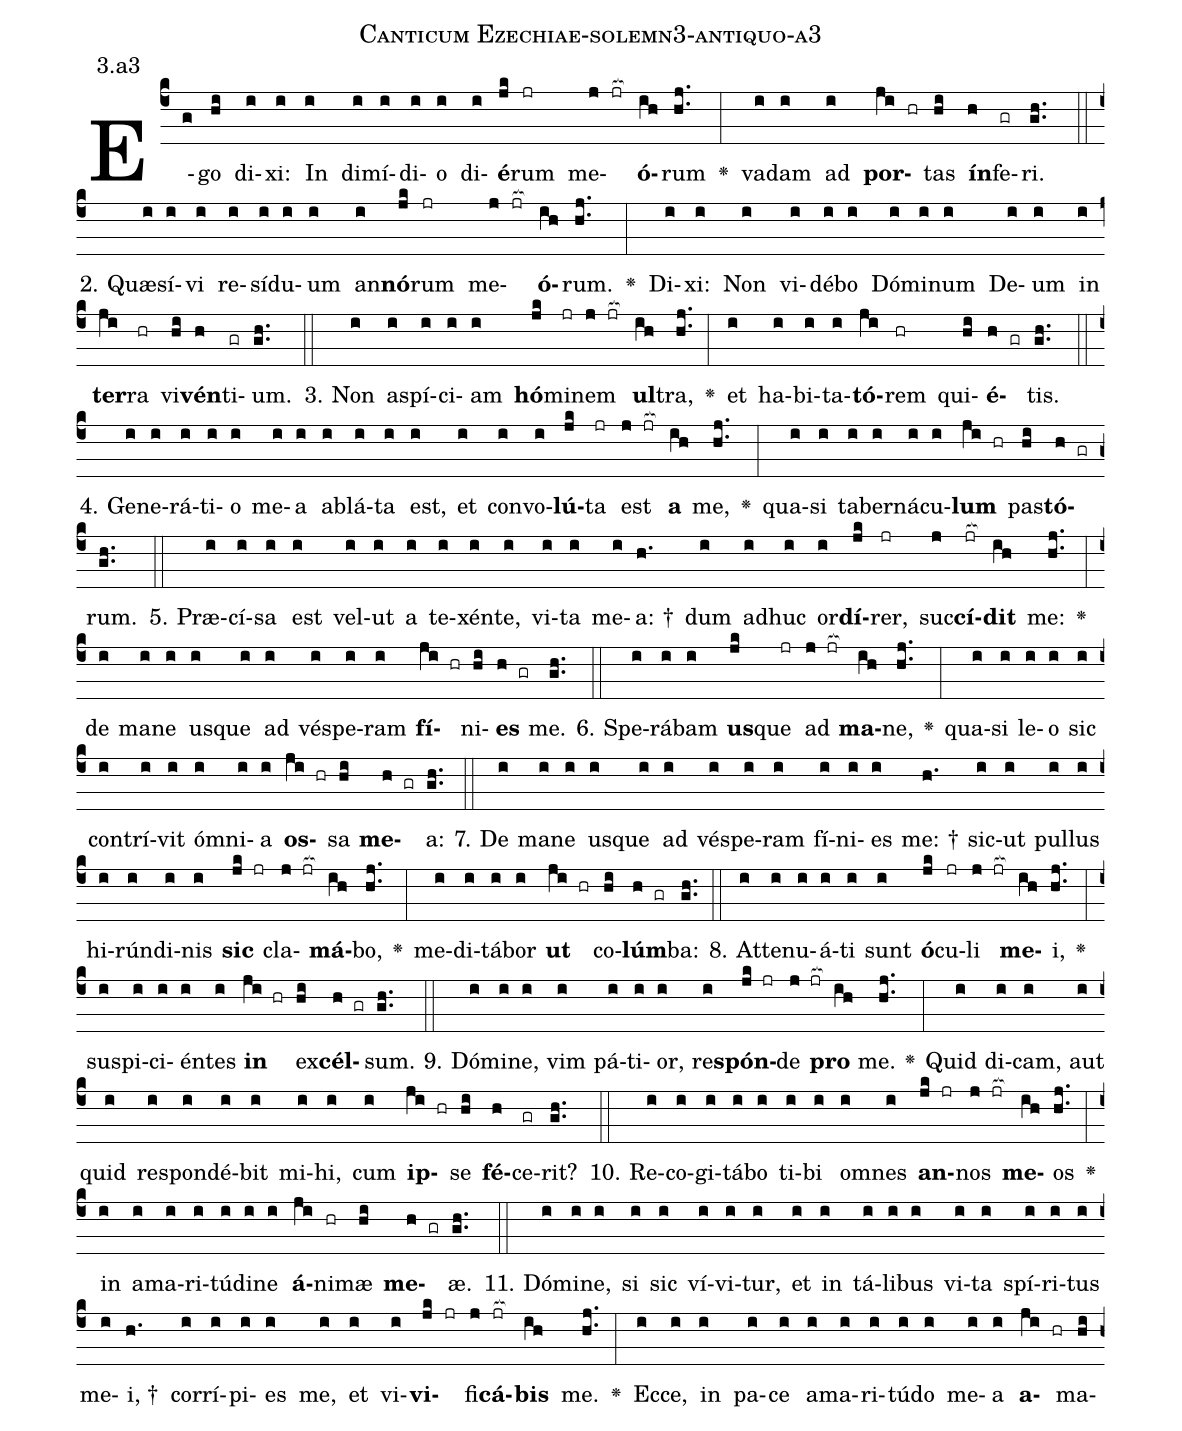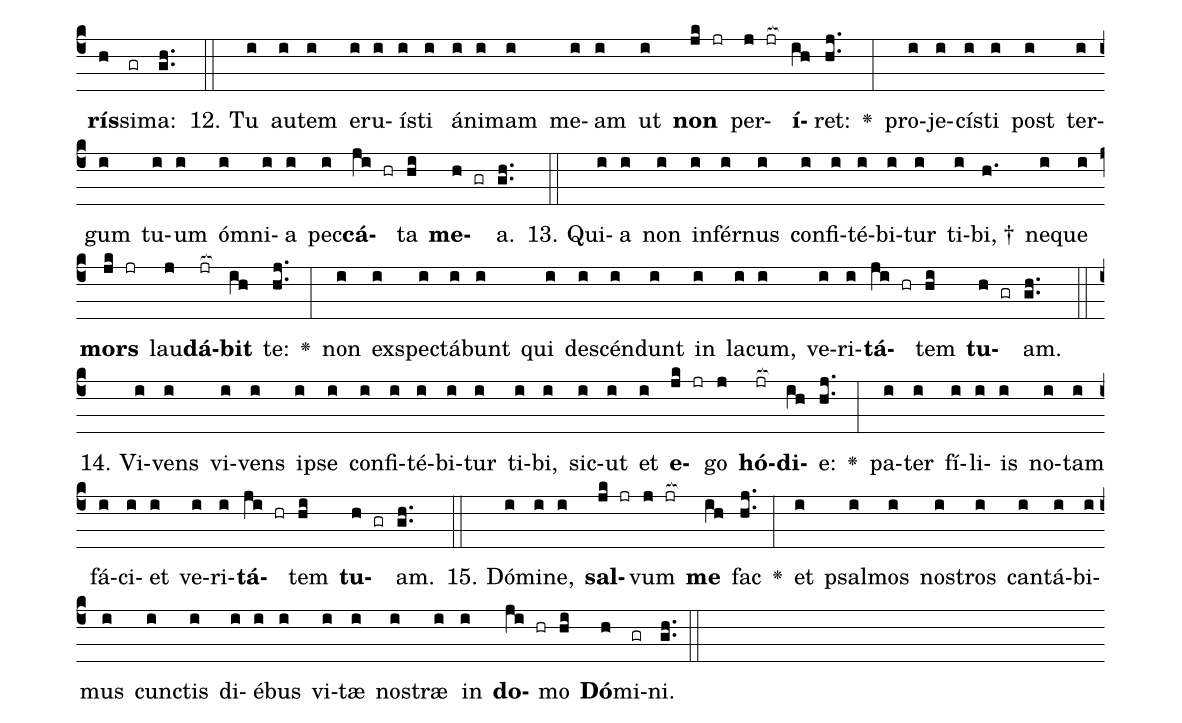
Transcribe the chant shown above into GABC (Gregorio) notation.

name: Canticum Ezechiae-solemn3-antiquo-a3;
annotation: 3.a3;
%%
(c4)E(g)go(hi) di(i)xi:(i) In(i) di(i)mí(i)di(i)o(i) di(i)<b>é</b>(jk)rum(jr) me(j jr[ocb:1{])<b>ó</b>(ih[ocb:0}])rum(hj..) <v>\greheightstar</v>(:) va(i)dam(i) ad(i) <b>por</b>(ji hr)tas(hi) <b>ín</b>(h)fe(gr)ri.(gh..) (::)
2. Quæ(i)sí(i)vi(i) re(i)sí(i)du(i)um(i) an(i)<b>nó</b>(jk)rum(jr) me(j jr[ocb:1{])<b>ó</b>(ih[ocb:0}])rum.(hj..) <v>\greheightstar</v>(:) Di(i)xi:(i) Non(i) vi(i)dé(i)bo(i) Dó(i)mi(i)num(i) De(i)um(i) in(i) <b>ter</b>(ji)ra(hr) vi(hi)<b>vén</b>(h)ti(gr)um.(gh..) (::)
3. Non(i) a(i)spí(i)ci(i)am(i) <b>hó</b>(jk)mi(jr)nem(j jr[ocb:1{]) <b>ul</b>(ih[ocb:0}])tra,(hj..) <v>\greheightstar</v>(:) et(i) ha(i)bi(i)ta(i)<b>tó</b>(ji)rem(hr) qui(hi)<b>é</b>(h gr)tis.(gh..) (::)
4. Ge(i)ne(i)rá(i)ti(i)o(i) me(i)a(i) ab(i)lá(i)ta(i) est,(i) et(i) con(i)vo(i)<b>lú</b>(jk)ta(jr) est(j jr[ocb:1{]) <b>a</b>(ih[ocb:0}]) me,(hj..) <v>\greheightstar</v>(:) qua(i)si(i) ta(i)ber(i)ná(i)cu(i)<b>lum</b>(ji hr) pas(hi)<b>tó</b>(h gr)rum.(gh..) (::)
5. Præ(i)cí(i)sa(i) est(i) vel(i)ut(i) a(i) te(i)xén(i)te,(i) vi(i)ta(i) me(i)a: †(h.) dum(i) ad(i)huc(i) or(i)<b>dí</b>(jk)rer,(jr) suc(j)<b>cí</b>(jr[ocb:1{])<b>dit</b>(ih[ocb:0}]) me:(hj..) <v>\greheightstar</v>(:) de(i) ma(i)ne(i) us(i)que(i) ad(i) vés(i)pe(i)ram(i) <b>fí</b>(ji hr)ni(hi)<b>es</b>(h gr) me.(gh..) (::)
6. Spe(i)rá(i)bam(i) <b>us</b>(jk)que(jr) ad(j jr[ocb:1{]) <b>ma</b>(ih[ocb:0}])ne,(hj..) <v>\greheightstar</v>(:) qua(i)si(i) le(i)o(i) sic(i) con(i)trí(i)vit(i) óm(i)ni(i)a(i) <b>os</b>(ji hr)sa(hi) <b>me</b>(h gr)a:(gh..) (::)
7. De(i) ma(i)ne(i) us(i)que(i) ad(i) vés(i)pe(i)ram(i) fí(i)ni(i)es(i) me: †(h.) sic(i)ut(i) pul(i)lus(i) hi(i)rún(i)di(i)nis(i) <b>sic</b>(jk jr) cla(j jr[ocb:1{])<b>má</b>(ih[ocb:0}])bo,(hj..) <v>\greheightstar</v>(:) me(i)di(i)tá(i)bor(i) <b>ut</b>(ji hr) co(hi)<b>lúm</b>(h gr)ba:(gh..) (::)
8. At(i)te(i)nu(i)á(i)ti(i) sunt(i) <b>ó</b>(jk)cu(jr)li(j jr[ocb:1{]) <b>me</b>(ih[ocb:0}])i,(hj..) <v>\greheightstar</v>(:) su(i)spi(i)ci(i)én(i)tes(i) <b>in</b>(ji hr) ex(hi)<b>cél</b>(h gr)sum.(gh..) (::)
9. Dó(i)mi(i)ne,(i) vim(i) pá(i)ti(i)or,(i) re(i)<b>spón</b>(jk jr)de(j jr[ocb:1{]) <b>pro</b>(ih[ocb:0}]) me.(hj..) <v>\greheightstar</v>(:) Quid(i) di(i)cam,(i) aut(i) quid(i) re(i)spon(i)dé(i)bit(i) mi(i)hi,(i) cum(i) <b>ip</b>(ji hr)se(hi) <b>fé</b>(h)ce(gr)rit?(gh..) (::)
10. Re(i)co(i)gi(i)tá(i)bo(i) ti(i)bi(i) om(i)nes(i) <b>an</b>(jk jr)nos(j jr[ocb:1{]) <b>me</b>(ih[ocb:0}])os(hj..) <v>\greheightstar</v>(:) in(i) a(i)ma(i)ri(i)tú(i)di(i)ne(i) <b>á</b>(ji)ni(hr)mæ(hi) <b>me</b>(h gr)æ.(gh..) (::)
11. Dó(i)mi(i)ne,(i) si(i) sic(i) ví(i)vi(i)tur,(i) et(i) in(i) tá(i)li(i)bus(i) vi(i)ta(i) spí(i)ri(i)tus(i) me(i)i, †(h.) cor(i)rí(i)pi(i)es(i) me,(i) et(i) vi(i)<b>vi</b>(jk jr)fi(j)<b>cá</b>(jr[ocb:1{])<b>bis</b>(ih[ocb:0}]) me.(hj..) <v>\greheightstar</v>(:) Ec(i)ce,(i) in(i) pa(i)ce(i) a(i)ma(i)ri(i)tú(i)do(i) me(i)a(i) <b>a</b>(ji hr)ma(hi)<b>rís</b>(h)si(gr)ma:(gh..) (::)
12. Tu(i) au(i)tem(i) e(i)ru(i)ís(i)ti(i) á(i)ni(i)mam(i) me(i)am(i) ut(i) <b>non</b>(jk jr) per(j jr[ocb:1{])<b>í</b>(ih[ocb:0}])ret:(hj..) <v>\greheightstar</v>(:) pro(i)je(i)cís(i)ti(i) post(i) ter(i)gum(i) tu(i)um(i) óm(i)ni(i)a(i) pec(i)<b>cá</b>(ji hr)ta(hi) <b>me</b>(h gr)a.(gh..) (::)
13. Qui(i)a(i) non(i) in(i)fér(i)nus(i) con(i)fi(i)té(i)bi(i)tur(i) ti(i)bi, †(h.) ne(i)que(i) <b>mors</b>(jk jr) lau(j)<b>dá</b>(jr[ocb:1{])<b>bit</b>(ih[ocb:0}]) te:(hj..) <v>\greheightstar</v>(:) non(i) ex(i)spec(i)tá(i)bunt(i) qui(i) de(i)scén(i)dunt(i) in(i) la(i)cum,(i) ve(i)ri(i)<b>tá</b>(ji hr)tem(hi) <b>tu</b>(h gr)am.(gh..) (::)
14. Vi(i)vens(i) vi(i)vens(i) ip(i)se(i) con(i)fi(i)té(i)bi(i)tur(i) ti(i)bi,(i) sic(i)ut(i) et(i) <b>e</b>(jk jr)go(j) <b>hó</b>(jr[ocb:1{])<b>di</b>(ih[ocb:0}])e:(hj..) <v>\greheightstar</v>(:) pa(i)ter(i) fí(i)li(i)is(i) no(i)tam(i) fá(i)ci(i)et(i) ve(i)ri(i)<b>tá</b>(ji hr)tem(hi) <b>tu</b>(h gr)am.(gh..) (::)
15. Dó(i)mi(i)ne,(i) <b>sal</b>(jk jr)vum(j jr[ocb:1{]) <b>me</b>(ih[ocb:0}]) fac(hj..) <v>\greheightstar</v>(:) et(i) psal(i)mos(i) nos(i)tros(i) can(i)tá(i)bi(i)mus(i) cunc(i)tis(i) di(i)é(i)bus(i) vi(i)tæ(i) nos(i)træ(i) in(i) <b>do</b>(ji hr)mo(hi) <b>Dó</b>(h)mi(gr)ni.(gh..) (::)
